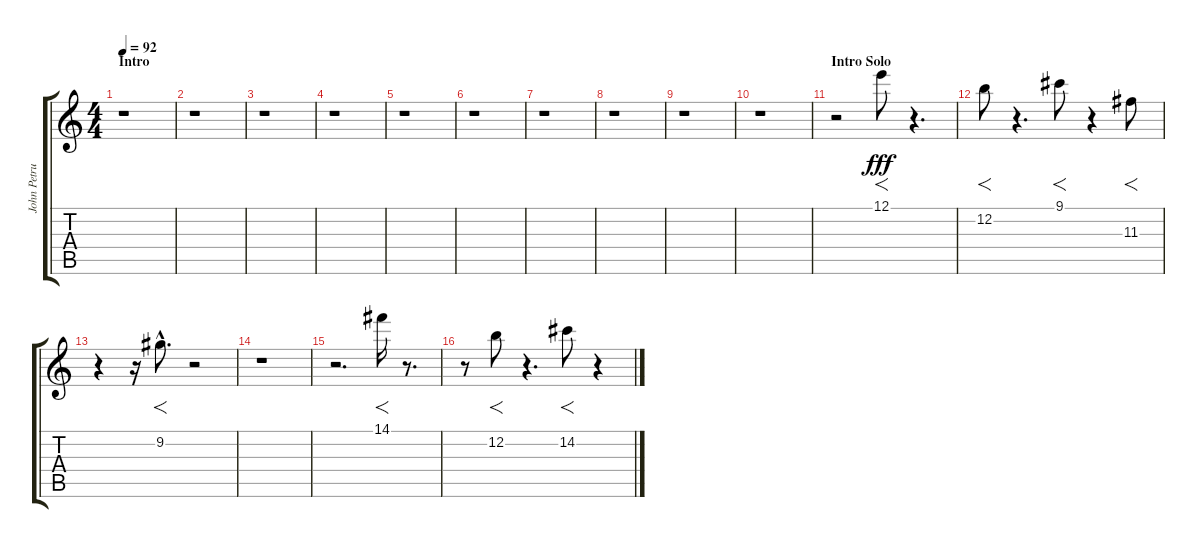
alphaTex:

\track ("John Petrucci  (Dist.) 2" "John Petru") {instrument distortionguitar}
\staff {score tabs}
\tuning (E4 B3 G3 D3 A2 E2) {hide}
\ts (4 4)
\section ("" "Intro")
\tempo 92
\clef g2
\ks c
r.1{dy fff instrument distortionguitar} |
r.1 |
r.1 |
r.1 |
r.1 |
r.1 |
r.1 |
r.1 |
r.1 |
r.1 |
\section ("" "Intro Solo")
r.2 12.1.8{f volume 16} r.4{d} |
12.2.8{f} r.4{d} 9.1.8{f} r.4 11.3.8{f} |
r.4 r.16 9.2{hac}.8{f d} r.2 |
r.1 |
r.2{d} 14.1.16{f} r.8{d} |
r.8 12.2.8{f instrument distortionguitar} r.4{d} 14.2.8{f} r.4
